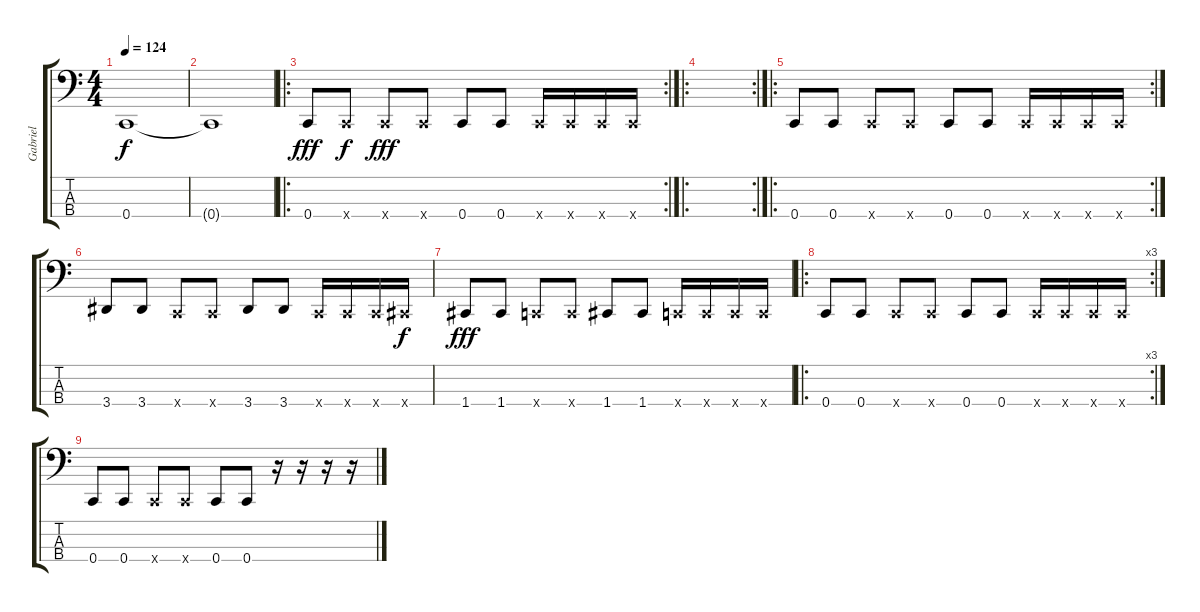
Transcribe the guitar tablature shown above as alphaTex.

\track ("Gabriel" "Gabriel") {instrument synthbass2}
\staff {score tabs}
\tuning (F2 C2 G1 C1) {hide}
\ts (4 4)
\tempo 124
\clef f4
\ks c
0.4{t}.1{dy f} |
0.4{t}.1 |
\ro
\rc 2
0.4.8{dy fff} 0.4{x}.8{dy f} 0.4{x}.8{dy fff} 0.4{x}.8 0.4.8 0.4.8 0.4{x}.16 0.4{x}.16 0.4{x}.16 0.4{x}.16 |
\ro
\rc 2
|
\ro
\rc 2
0.4.8 0.4.8 0.4{x}.8 0.4{x}.8 0.4.8 0.4.8 0.4{x}.16 0.4{x}.16 0.4{x}.16 0.4{x}.16 |
3.4.8 3.4.8 0.4{x}.8 0.4{x}.8 3.4.8 3.4.8 0.4{x}.16 0.4{x}.16 0.4{x}.16 1.4{x}.16{dy f} |
1.4.8{dy fff} 1.4.8 0.4{x}.8 0.4{x}.8 1.4.8 1.4.8 0.4{x}.16 0.4{x}.16 0.4{x}.16 0.4{x}.16 |
\ro
\rc 3
0.4.8 0.4.8 0.4{x}.8 0.4{x}.8 0.4.8 0.4.8 0.4{x}.16 0.4{x}.16 0.4{x}.16 0.4{x}.16 |
0.4.8 0.4.8 0.4{x}.8 0.4{x}.8 0.4.8 0.4.8 r.16 r.16 r.16 r.16
